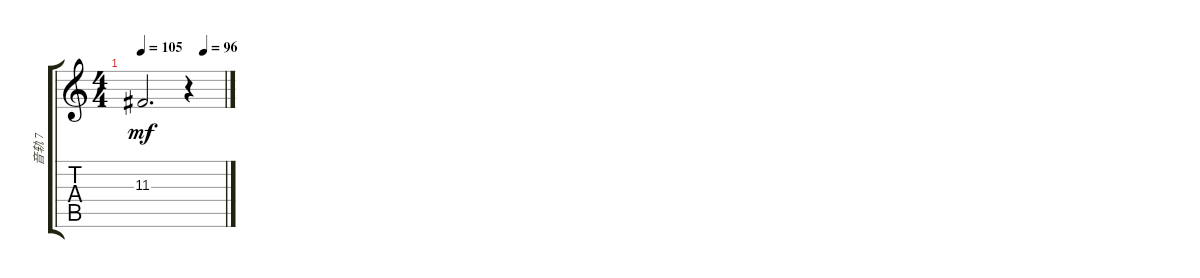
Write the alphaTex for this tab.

\track ("音轨 7" "音轨 7") {instrument electricpiano1}
\staff {score tabs}
\tuning (E4 B3 G3 D3 A2 E2) {hide}
\ts (4 4)
\tempo 105
\tempo (96 0.75)
\clef g2
\ks c
11.3.2{d dy mf} r.4
